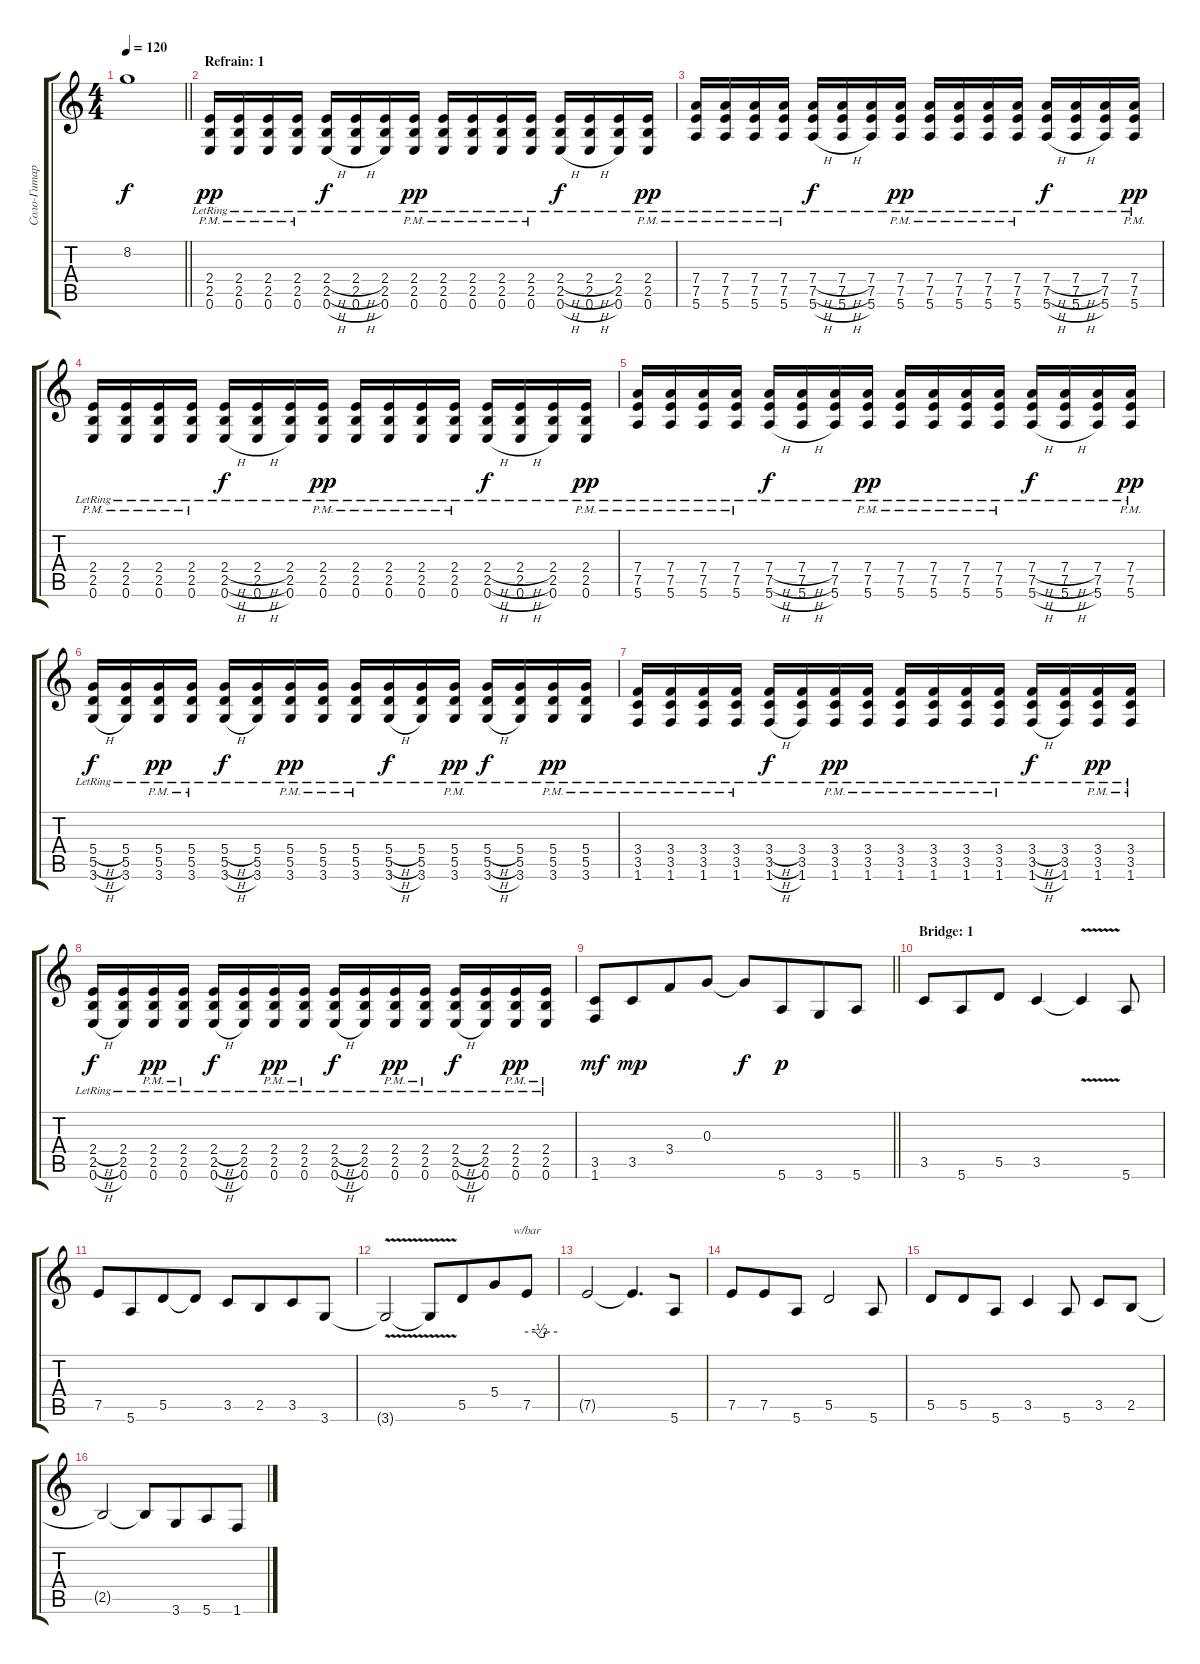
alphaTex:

\track ("Соло-Гитара 2" "Соло-Гитар") {instrument overdrivenguitar}
\staff {score tabs}
\tuning (E4 B3 G3 D3 A2 E2) {hide}
\ts (4 4)
\tempo 120
\clef g2
\barLineRight lightlight
\ks c
8.2{t}.1{dy f} |
\section ("" "Refrain: 1")
(2.4{pm lr} 2.5{pm} 0.6{pm}).16{dy pp} (2.4{pm lr} 2.5{pm} 0.6{pm}).16 (2.4{pm lr} 2.5{pm} 0.6{pm}).16 (2.4{pm lr} 2.5{pm} 0.6{pm}).16 (2.4{h lr} 2.5{h} 0.6{h}).16{dy f} (2.4{h lr} 2.5{h} 0.6{h}).16 (2.4{lr} 2.5 0.6).16 (2.4{pm lr} 2.5{pm} 0.6{pm}).16{dy pp} (2.4{pm lr} 2.5{pm} 0.6{pm}).16 (2.4{pm lr} 2.5{pm} 0.6{pm}).16 (2.4{pm lr} 2.5{pm} 0.6{pm}).16 (2.4{pm lr} 2.5{pm} 0.6{pm}).16 (2.4{h lr} 2.5{h} 0.6{h}).16{dy f} (2.4{h lr} 2.5{h} 0.6{h}).16 (2.4{lr} 2.5 0.6).16 (2.4{pm lr} 2.5{pm} 0.6{pm}).16{dy pp} |
(7.4{pm lr} 7.5{pm} 5.6{pm}).16 (7.4{pm lr} 7.5{pm} 5.6{pm}).16 (7.4{pm lr} 7.5{pm} 5.6{pm}).16 (7.4{pm lr} 7.5{pm} 5.6{pm}).16 (7.4{h lr} 7.5{h} 5.6{h}).16{dy f} (7.4{h lr} 7.5{h} 5.6{h}).16 (7.4{lr} 7.5 5.6).16 (7.4{pm lr} 7.5{pm} 5.6{pm}).16{dy pp} (7.4{pm lr} 7.5{pm} 5.6{pm}).16 (7.4{pm lr} 7.5{pm} 5.6{pm}).16 (7.4{pm lr} 7.5{pm} 5.6{pm}).16 (7.4{pm lr} 7.5{pm} 5.6{pm}).16 (7.4{h lr} 7.5{h} 5.6{h}).16{dy f} (7.4{h lr} 7.5{h} 5.6{h}).16 (7.4{lr} 7.5 5.6).16 (7.4{pm lr} 7.5{pm} 5.6{pm}).16{dy pp} |
(2.4{pm lr} 2.5{pm} 0.6{pm}).16 (2.4{pm lr} 2.5{pm} 0.6{pm}).16 (2.4{pm lr} 2.5{pm} 0.6{pm}).16 (2.4{pm lr} 2.5{pm} 0.6{pm}).16 (2.4{h lr} 2.5{h} 0.6{h}).16{dy f} (2.4{h lr} 2.5{h} 0.6{h}).16 (2.4{lr} 2.5 0.6).16 (2.4{pm lr} 2.5{pm} 0.6{pm}).16{dy pp} (2.4{pm lr} 2.5{pm} 0.6{pm}).16 (2.4{pm lr} 2.5{pm} 0.6{pm}).16 (2.4{pm lr} 2.5{pm} 0.6{pm}).16 (2.4{pm lr} 2.5{pm} 0.6{pm}).16 (2.4{h lr} 2.5{h} 0.6{h}).16{dy f} (2.4{h lr} 2.5{h} 0.6{h}).16 (2.4{lr} 2.5 0.6).16 (2.4{pm lr} 2.5{pm} 0.6{pm}).16{dy pp} |
(7.4{pm lr} 7.5{pm} 5.6{pm}).16 (7.4{pm lr} 7.5{pm} 5.6{pm}).16 (7.4{pm lr} 7.5{pm} 5.6{pm}).16 (7.4{pm lr} 7.5{pm} 5.6{pm}).16 (7.4{h lr} 7.5{h} 5.6{h}).16{dy f} (7.4{h lr} 7.5{h} 5.6{h}).16 (7.4{lr} 7.5 5.6).16 (7.4{pm lr} 7.5{pm} 5.6{pm}).16{dy pp} (7.4{pm lr} 7.5{pm} 5.6{pm}).16 (7.4{pm lr} 7.5{pm} 5.6{pm}).16 (7.4{pm lr} 7.5{pm} 5.6{pm}).16 (7.4{pm lr} 7.5{pm} 5.6{pm}).16 (7.4{h lr} 7.5{h} 5.6{h}).16{dy f} (7.4{h lr} 7.5{h} 5.6{h}).16 (7.4{lr} 7.5 5.6).16 (7.4{pm lr} 7.5{pm} 5.6{pm}).16{dy pp} |
(5.4{h lr} 5.5{h} 3.6{h}).16{dy f} (5.4{lr} 5.5 3.6).16 (5.4{pm lr} 5.5{pm} 3.6{pm}).16{dy pp} (5.4{pm lr} 5.5{pm} 3.6{pm}).16 (5.4{h lr} 5.5{h} 3.6{h}).16{dy f} (5.4{lr} 5.5 3.6).16 (5.4{pm lr} 5.5{pm} 3.6{pm}).16{dy pp} (5.4{pm lr} 5.5{pm} 3.6{pm}).16 (5.4{pm lr} 5.5{pm} 3.6{pm}).16 (5.4{h lr} 5.5{h} 3.6{h}).16{dy f} (5.4{lr} 5.5 3.6).16 (5.4{pm lr} 5.5{pm} 3.6{pm}).16{dy pp} (5.4{h lr} 5.5{h} 3.6{h}).16{dy f} (5.4{lr} 5.5 3.6).16 (5.4{pm lr} 5.5{pm} 3.6{pm}).16{dy pp} (5.4{pm lr} 5.5{pm} 3.6{pm}).16 |
(3.4{pm lr} 3.5{pm} 1.6{pm}).16 (3.4{pm lr} 3.5{pm} 1.6{pm}).16 (3.4{pm lr} 3.5{pm} 1.6{pm}).16 (3.4{pm lr} 3.5{pm} 1.6{pm}).16 (3.4{h lr} 3.5{h} 1.6{h}).16{dy f} (3.4{lr} 3.5 1.6).16 (3.4{pm lr} 3.5{pm} 1.6{pm}).16{dy pp} (3.4{pm lr} 3.5{pm} 1.6{pm}).16 (3.4{pm lr} 3.5{pm} 1.6{pm}).16 (3.4{pm lr} 3.5{pm} 1.6{pm}).16 (3.4{pm lr} 3.5{pm} 1.6{pm}).16 (3.4{pm lr} 3.5{pm} 1.6{pm}).16 (3.4{h lr} 3.5{h} 1.6{h}).16{dy f} (3.4{lr} 3.5 1.6).16 (3.4{pm lr} 3.5{pm} 1.6{pm}).16{dy pp} (3.4{pm lr} 3.5{pm} 1.6{pm}).16 |
(2.4{h lr} 2.5{h} 0.6{h}).16{dy f} (2.4{lr} 2.5 0.6).16 (2.4{pm lr} 2.5{pm} 0.6{pm}).16{dy pp} (2.4{pm lr} 2.5{pm} 0.6{pm}).16 (2.4{h lr} 2.5{h} 0.6{h}).16{dy f} (2.4{lr} 2.5 0.6).16 (2.4{pm lr} 2.5{pm} 0.6{pm}).16{dy pp} (2.4{pm lr} 2.5{pm} 0.6{pm}).16 (2.4{h lr} 2.5{h} 0.6{h}).16{dy f} (2.4{lr} 2.5 0.6).16 (2.4{pm lr} 2.5{pm} 0.6{pm}).16{dy pp} (2.4{pm lr} 2.5{pm} 0.6{pm}).16 (2.4{h lr} 2.5{h} 0.6{h}).16{dy f} (2.4{lr} 2.5 0.6).16 (2.4{pm lr} 2.5{pm} 0.6{pm}).16{dy pp} (2.4{pm lr} 2.5{pm} 0.6{pm}).16 |
\barLineRight lightlight
(3.5 1.6).8{dy mf} 3.5.8{dy mp beam merge} 3.4.8 0.3.8 0.3{t}.8{dy f} 5.6.8{dy p volume 7 instrument overdrivenguitar beam merge} 3.6.8 5.6.8 |
\section ("" "Bridge: 1")
3.5.8 5.6.8{beam merge} 5.5.8 3.5.4 3.5{v t}.4 5.6.8 |
7.5.8 5.6.8{beam merge} 5.5.8 5.5{t}.8 3.5.8 2.5.8{beam merge} 3.5.8 3.6.8 |
3.6{v t}.2 3.6{t}.8 5.5.8{beam merge} 5.4.8 7.5.8{tbe (custom default 0 0 17 0 25 -2 34 -2 36 0 60 0)} |
7.5{t}.2 7.5{t}.4{d beam merge} 5.6.8 |
7.5.8 7.5.8{beam merge} 5.6.8 5.5.2 5.6.8 |
5.5.8 5.5.8{beam merge} 5.6.8 3.5.4 5.6.8 3.5.8 2.5.8 |
2.5{t}.2 2.5{t}.8 3.6.8{beam merge} 5.6.8 1.6.8
